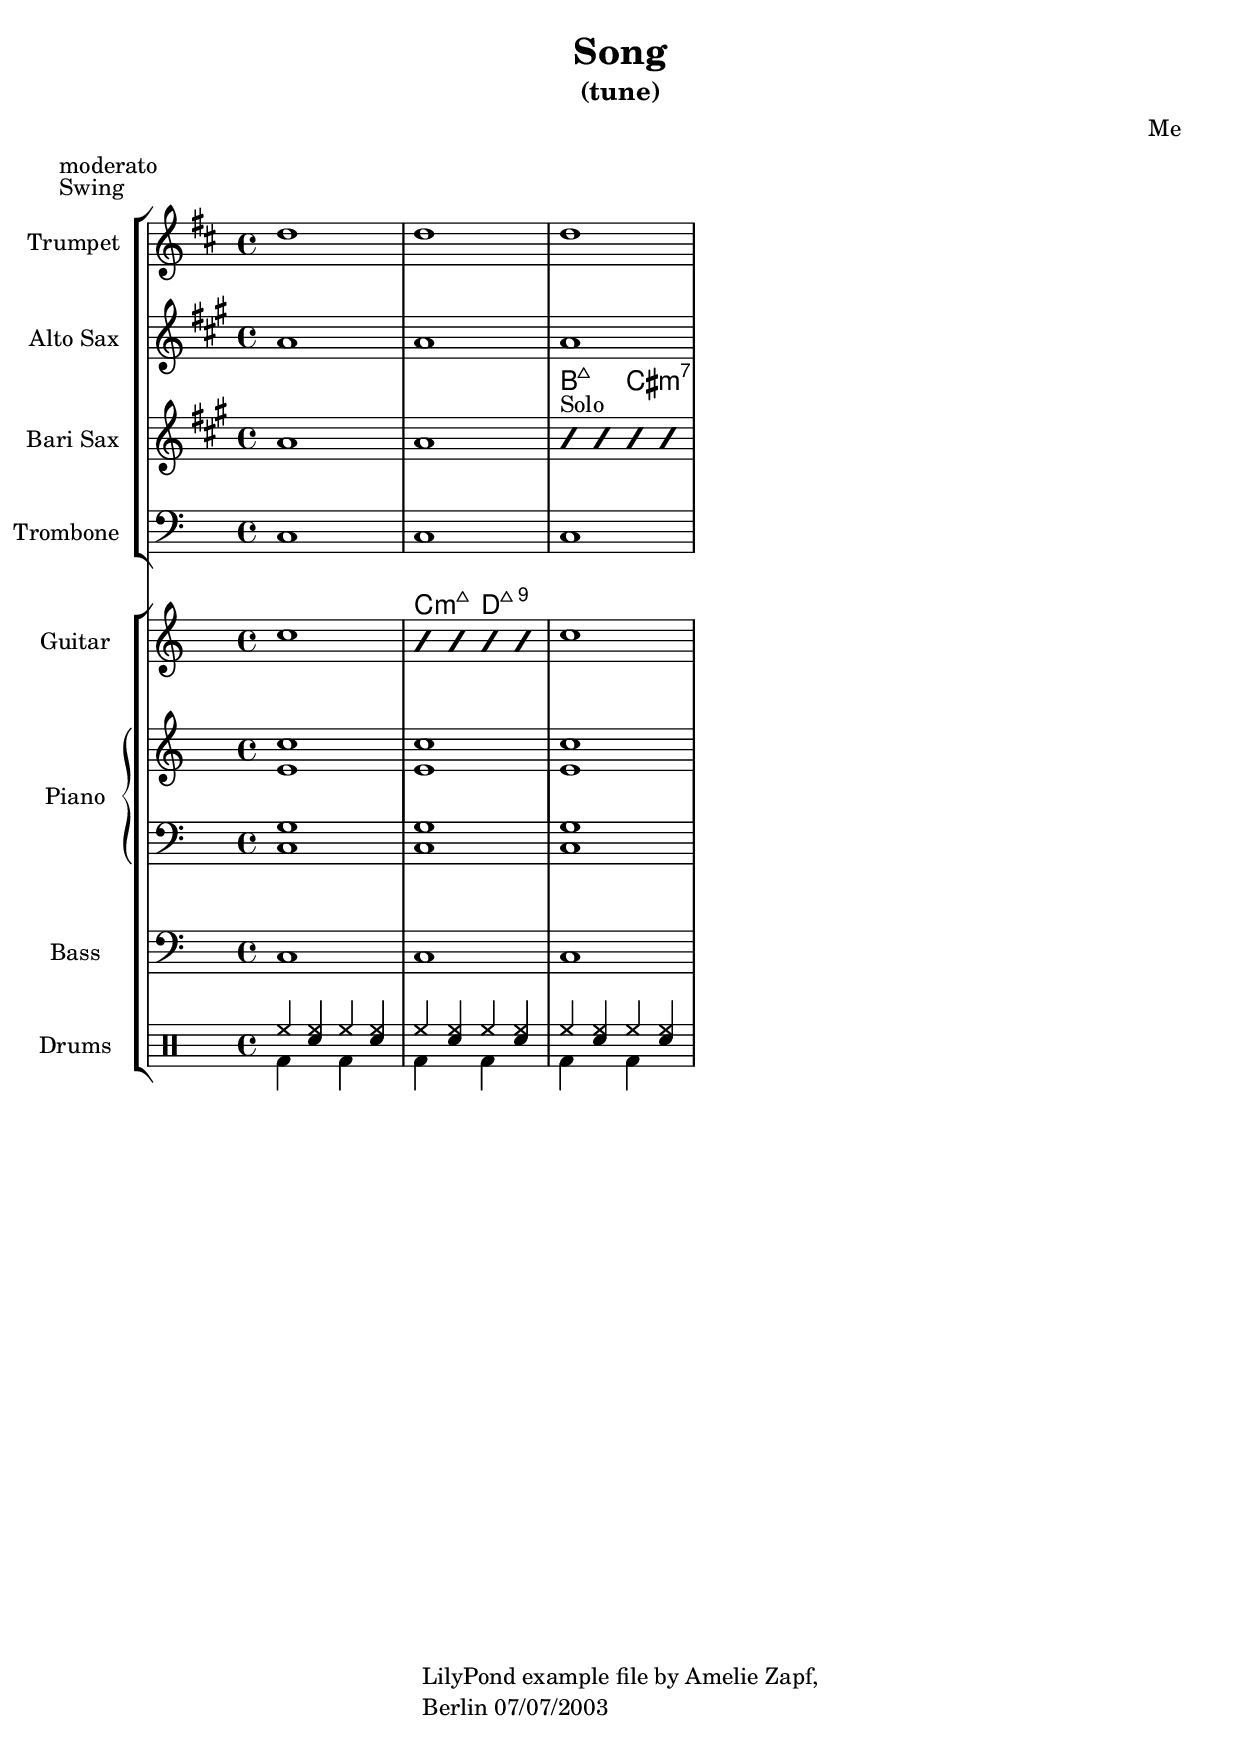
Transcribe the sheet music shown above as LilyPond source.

% DO NOT EDIT this file manually; it is automatically
% generated from Documentation/snippets/new
% Make any changes in Documentation/snippets/new/
% and then run scripts/auxiliar/makelsr.py
%
% This file is in the public domain.
%% Note: this file works from version 2.17.30
\version "2.17.30"

\header {
  lsrtags = "keyboards, percussion, fretted-strings, template, real-music"

  texidoc = "
This is quite an advanced template, for a jazz ensemble. Note that all
instruments are notated in @code{\\key c \\major}. This refers to the
key in concert pitch; the key will be automatically transposed if the
music is within a @code{\\transpose} section.

"
  doctitle = "Jazz combo template"
} % begin verbatim


\header {
  title = "Song"
  subtitle = "(tune)"
  composer = "Me"
  meter = "moderato"
  piece = "Swing"
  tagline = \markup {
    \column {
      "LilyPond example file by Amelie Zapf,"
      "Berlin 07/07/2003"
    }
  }
}

%#(set-global-staff-size 16)
\include "english.ly"

%%%%%%%%%%%% Some macros %%%%%%%%%%%%%%%%%%%

sl = {
  \override NoteHead.style = #'slash
  \hide Stem
}
nsl = {
  \revert NoteHead.style
  \undo \hide Stem
}
crOn = \override NoteHead.style = #'cross
crOff = \revert NoteHead.style

%% insert chord name style stuff here.

jazzChords = { }

%%%%%%%%%%%% Keys'n'thangs %%%%%%%%%%%%%%%%%

global = { \time 4/4 }

Key = { \key c \major }

% ############ Horns ############

% ------ Trumpet ------
trpt = \transpose c d \relative c'' {
  \Key
  c1 | c | c |
}
trpHarmony = \transpose c' d {
  \jazzChords
}
trumpet = {
  \global
  \set Staff.instrumentName = #"Trumpet"
  \clef treble
  <<
    \trpt
  >>
}

% ------ Alto Saxophone ------
alto = \transpose c a \relative c' {
  \Key
  c1 | c | c |
}
altoHarmony = \transpose c' a {
  \jazzChords
}
altoSax = {
  \global
  \set Staff.instrumentName = #"Alto Sax"
  \clef treble
  <<
    \alto
  >>
}

% ------ Baritone Saxophone ------
bari = \transpose c a' \relative c {
  \Key
  c1
  c1
  \sl
  d4^"Solo" d d d
  \nsl
}
bariHarmony = \transpose c' a \chordmode {
  \jazzChords s1 s d2:maj e:m7
}
bariSax = {
  \global
  \set Staff.instrumentName = #"Bari Sax"
  \clef treble
  <<
    \bari
  >>
}

% ------ Trombone ------
tbone = \relative c {
  \Key
  c1 | c | c
}
tboneHarmony = \chordmode {
  \jazzChords
}
trombone = {
  \global
  \set Staff.instrumentName = #"Trombone"
  \clef bass
  <<
    \tbone
  >>
}

% ############ Rhythm Section #############

% ------ Guitar ------
gtr = \relative c'' {
  \Key
  c1
  \sl
  b4 b b b
  \nsl
  c1
}
gtrHarmony = \chordmode {
  \jazzChords
  s1 c2:min7+ d2:maj9
}
guitar = {
  \global
  \set Staff.instrumentName = #"Guitar"
  \clef treble
  <<
    \gtr
  >>
}

%% ------ Piano ------
rhUpper = \relative c'' {
  \voiceOne
  \Key
  c1 | c | c
}
rhLower = \relative c' {
  \voiceTwo
  \Key
  e1 | e | e
}

lhUpper = \relative c' {
  \voiceOne
  \Key
  g1 | g | g
}
lhLower = \relative c {
  \voiceTwo
  \Key
  c1 | c | c
}

PianoRH = {
  \clef treble
  \global
  \set Staff.midiInstrument = #"acoustic grand"
  <<
    \new Voice = "one" \rhUpper
    \new Voice = "two" \rhLower
  >>
}
PianoLH = {
  \clef bass
  \global
  \set Staff.midiInstrument = #"acoustic grand"
  <<
    \new Voice = "one" \lhUpper
    \new Voice = "two" \lhLower
  >>
}

piano = {
  <<
    \set PianoStaff.instrumentName = #"Piano"
    \new Staff = "upper" \PianoRH
    \new Staff = "lower" \PianoLH
  >>
}

% ------ Bass Guitar ------
Bass = \relative c {
  \Key
  c1 | c | c
}
bass = {
  \global
  \set Staff.instrumentName = #"Bass"
  \clef bass
  <<
    \Bass
  >>
}

% ------ Drums ------
up = \drummode {
  \voiceOne
  hh4 <hh sn> hh <hh sn>
  hh4 <hh sn> hh <hh sn>
  hh4 <hh sn> hh <hh sn>
}
down = \drummode {
  \voiceTwo
  bd4 s bd s
  bd4 s bd s
  bd4 s bd s
}

drumContents = {
  \global
  <<
    \set DrumStaff.instrumentName = #"Drums"
    \new DrumVoice \up
    \new DrumVoice \down
  >>
}

%%%%%%%%% It All Goes Together Here %%%%%%%%%%%%%%%%%%%%%%

\score {
  <<
    \new StaffGroup = "horns" <<
      \new Staff = "trumpet" \trumpet
      \new Staff = "altosax" \altoSax
      \new ChordNames = "barichords" \bariHarmony
      \new Staff = "barisax" \bariSax
      \new Staff = "trombone" \trombone
    >>

    \new StaffGroup = "rhythm" <<
      \new ChordNames = "chords" \gtrHarmony
      \new Staff = "guitar" \guitar
      \new PianoStaff = "piano" \piano
      \new Staff = "bass" \bass
      \new DrumStaff \drumContents
    >>
  >>
  \layout {
    \context { \Staff \RemoveEmptyStaves }
    \context {
      \Score
      \override BarNumber.padding = #3
      \override RehearsalMark.padding = #2
      skipBars = ##t
    }
  }
  \midi { }
}
